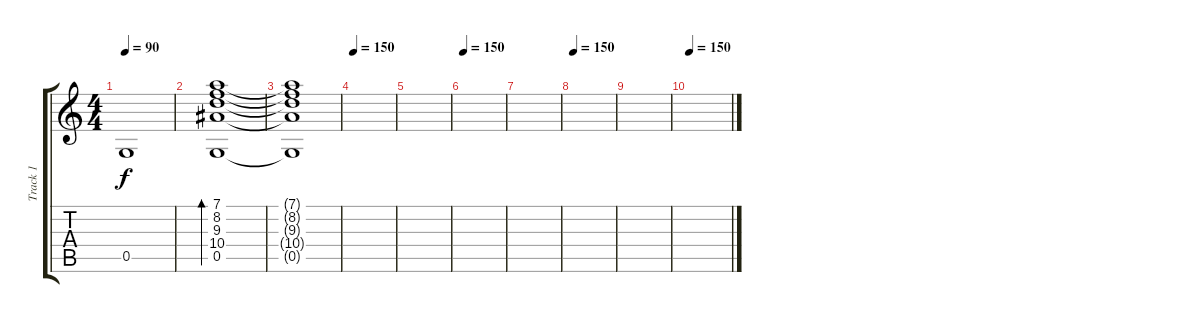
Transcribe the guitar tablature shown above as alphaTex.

\track ("Track 1" "Track 1") {instrument acousticguitarsteel}
\staff {score tabs}
\tuning (D4 A3 F3 C3 G2 C2) {hide}
\ts (4 4)
\tempo 90
\clef g2
\ks c
0.5.1{dy f} |
(7.1 8.2 9.3 10.4 0.5).1{bd 240} |
(7.1{t} 8.2{t} 9.3{t} 10.4{t} 0.5{t}).1 |
\tempo 150
|
|
\tempo 150
|
|
\tempo 150
|
|
\tempo 150
